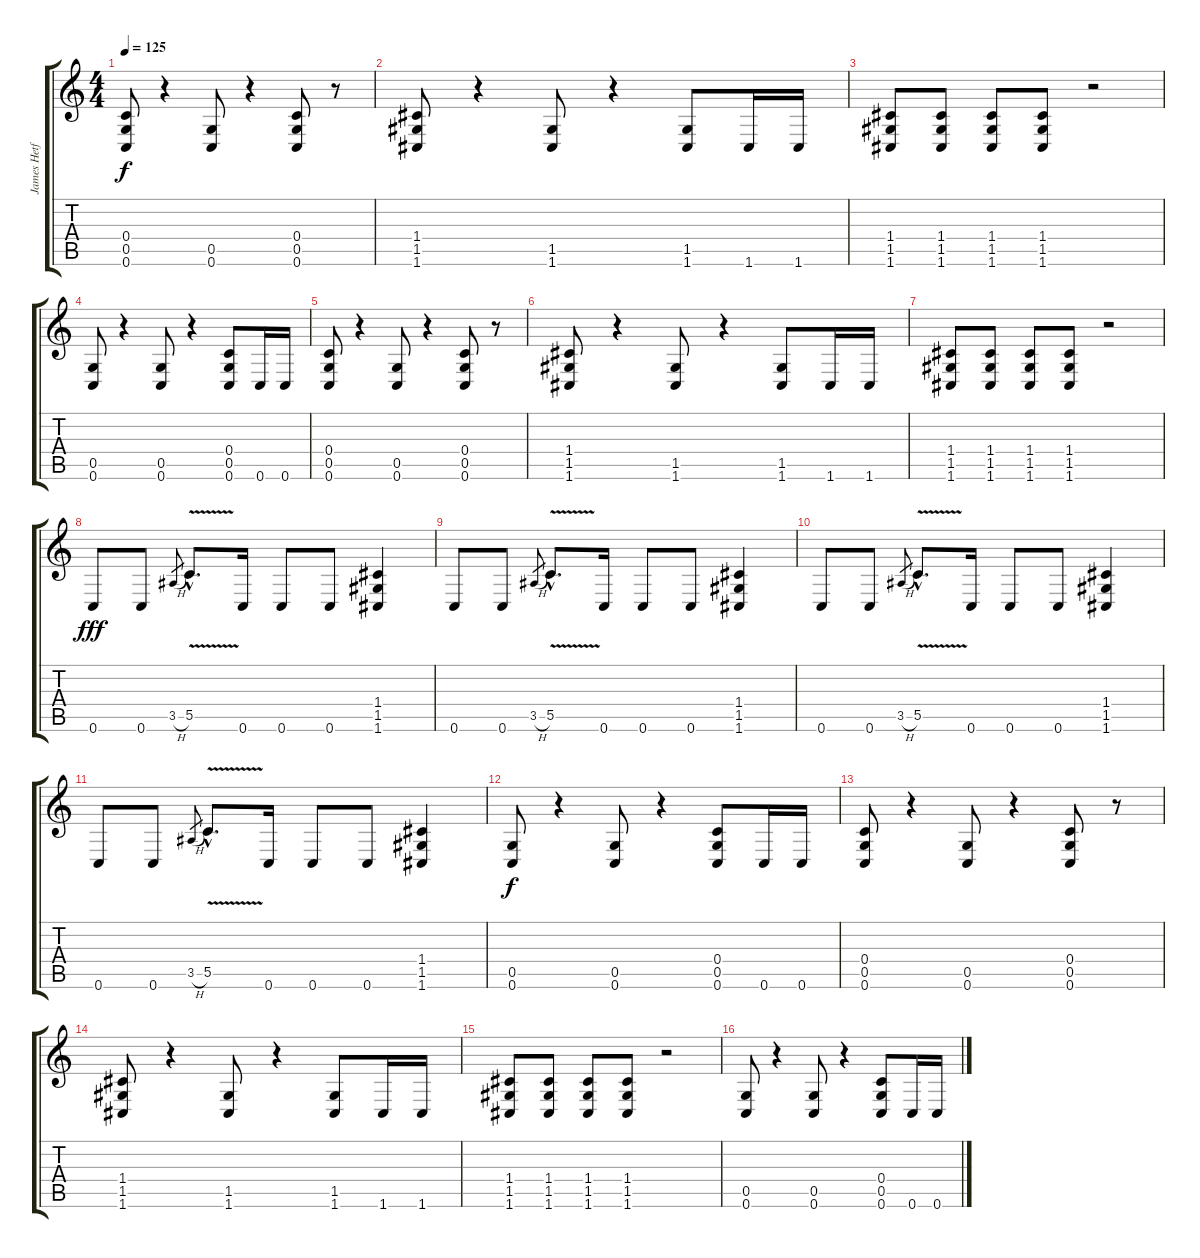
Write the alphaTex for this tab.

\track ("James Hetfield" "James Hetf") {instrument distortionguitar}
\staff {score tabs}
\tuning (D4 A3 F3 C3 G2 C2) {hide}
\ts (4 4)
\tempo 125
\clef g2
\ks c
(0.4 0.5 0.6).8{dy f} r.4 (0.5 0.6).8 r.4 (0.4 0.5 0.6).8 r.8 |
(1.4 1.5 1.6).8 r.4 (1.5 1.6).8 r.4 (1.5 1.6).8 1.6.16 1.6.16 |
(1.4 1.5 1.6).8{balance 8} (1.4 1.5 1.6).8 (1.4 1.5 1.6).8 (1.4 1.5 1.6).8 r.2 |
(0.5 0.6).8{volume 16 balance 4} r.4 (0.5 0.6).8 r.4 (0.4 0.5 0.6).8 0.6.16 0.6.16 |
(0.4 0.5 0.6).8 r.4 (0.5 0.6).8 r.4 (0.4 0.5 0.6).8 r.8 |
(1.4 1.5 1.6).8 r.4 (1.5 1.6).8 r.4 (1.5 1.6).8 1.6.16 1.6.16 |
(1.4 1.5 1.6).8{balance 8} (1.4 1.5 1.6).8 (1.4 1.5 1.6).8 (1.4 1.5 1.6).8 r.2 |
0.6.8{dy fff} 0.6.8 3.5{h}.8{gr} 5.5{v hac}.8{d} 0.6.16 0.6.8 0.6.8 (1.4 1.5 1.6).4 |
0.6.8 0.6.8 3.5{h}.8{gr} 5.5{v hac}.8{d} 0.6.16 0.6.8 0.6.8 (1.4 1.5 1.6).4 |
0.6.8 0.6.8 3.5{h}.8{gr} 5.5{v hac}.8{d} 0.6.16 0.6.8 0.6.8 (1.4 1.5 1.6).4 |
0.6.8 0.6.8 3.5{h}.8{gr} 5.5{v hac}.8{d} 0.6.16 0.6.8 0.6.8 (1.4 1.5 1.6).4 |
(0.5 0.6).8{dy f volume 16 balance 4} r.4 (0.5 0.6).8 r.4 (0.4 0.5 0.6).8 0.6.16 0.6.16 |
(0.4 0.5 0.6).8 r.4 (0.5 0.6).8 r.4 (0.4 0.5 0.6).8 r.8 |
(1.4 1.5 1.6).8 r.4 (1.5 1.6).8 r.4 (1.5 1.6).8 1.6.16 1.6.16 |
(1.4 1.5 1.6).8{balance 8} (1.4 1.5 1.6).8 (1.4 1.5 1.6).8 (1.4 1.5 1.6).8 r.2 |
(0.5 0.6).8{volume 16 balance 4} r.4 (0.5 0.6).8 r.4 (0.4 0.5 0.6).8 0.6.16 0.6.16
